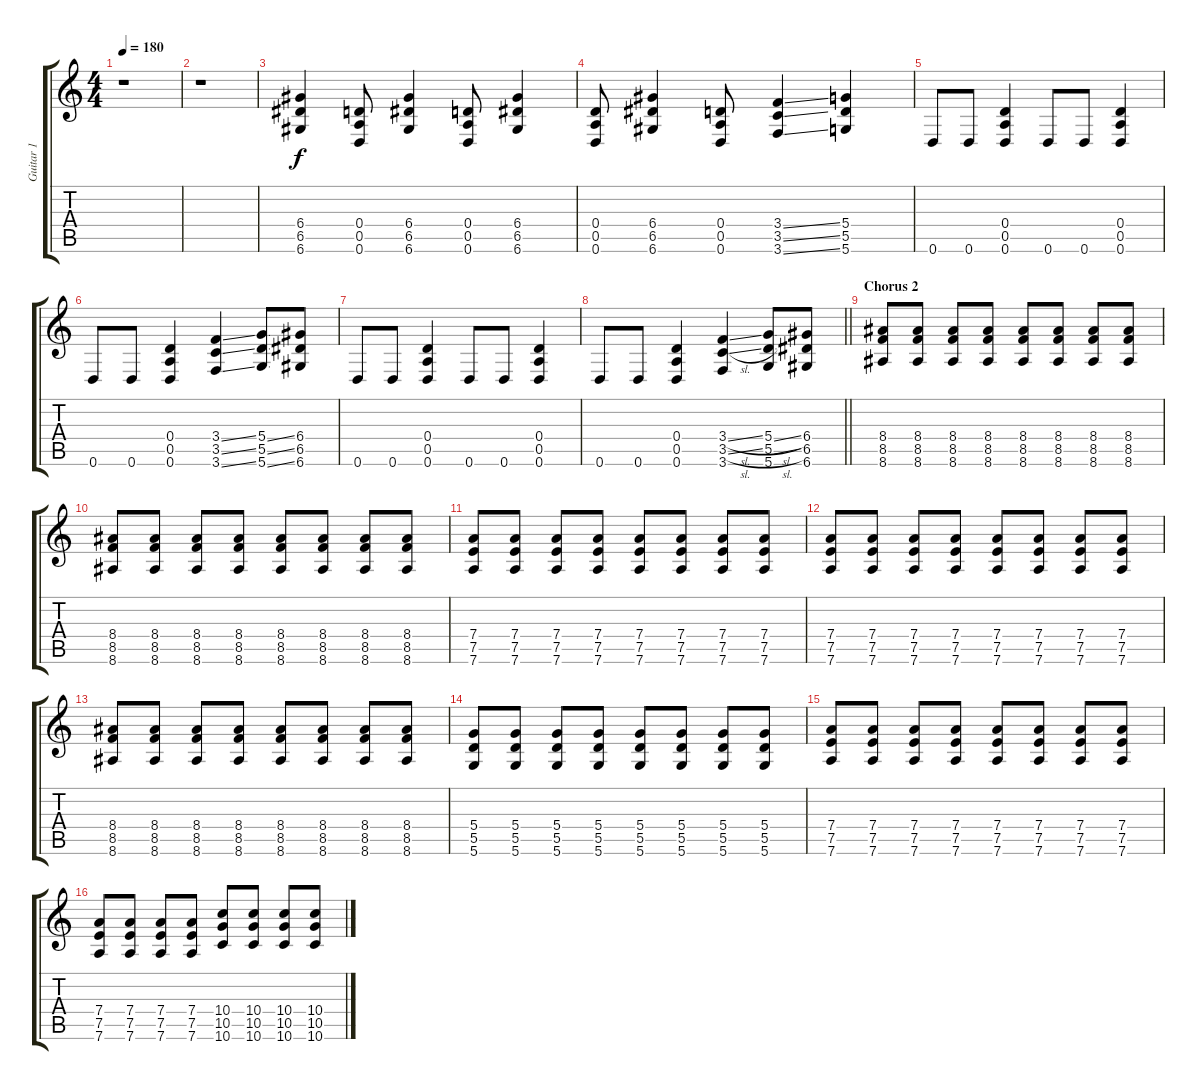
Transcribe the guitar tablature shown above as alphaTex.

\track ("Guitar 1" "Guitar 1") {instrument distortionguitar}
\staff {score tabs}
\tuning (E4 B3 G3 D3 A2 D2) {hide}
\ts (4 4)
\tempo 180
\clef g2
\ks c
r.1{dy f} |
r.1 |
(6.4 6.5 6.6).4 (0.4 0.5 0.6).8 (6.4 6.5 6.6).4 (0.4 0.5 0.6).8 (6.4 6.5 6.6).4 |
(0.4 0.5 0.6).8 (6.4 6.5 6.6).4 (0.4 0.5 0.6).8 (3.4{ss} 3.5{ss} 3.6{ss}).4 (5.4 5.5 5.6).4 |
0.6.8 0.6.8 (0.4 0.5 0.6).4 0.6.8 0.6.8 (0.4 0.5 0.6).4 |
0.6.8 0.6.8 (0.4 0.5 0.6).4 (3.4{ss} 3.5{ss} 3.6{ss}).4 (5.4{ss} 5.5{ss} 5.6{ss}).8 (6.4 6.5 6.6).8 |
0.6.8 0.6.8 (0.4 0.5 0.6).4 0.6.8 0.6.8 (0.4 0.5 0.6).4 |
\barLineRight lightlight
0.6.8 0.6.8 (0.4 0.5 0.6).4 (3.4{sl} 3.5{sl} 3.6).4 (5.4{sl} 5.5{sl} 5.6).8 (6.4 6.5 6.6).8 |
\section ("" "Chorus 2")
(8.4 8.5 8.6).8 (8.4 8.5 8.6).8 (8.4 8.5 8.6).8 (8.4 8.5 8.6).8 (8.4 8.5 8.6).8 (8.4 8.5 8.6).8 (8.4 8.5 8.6).8 (8.4 8.5 8.6).8 |
(8.4 8.5 8.6).8 (8.4 8.5 8.6).8 (8.4 8.5 8.6).8 (8.4 8.5 8.6).8 (8.4 8.5 8.6).8 (8.4 8.5 8.6).8 (8.4 8.5 8.6).8 (8.4 8.5 8.6).8 |
(7.4 7.5 7.6).8 (7.4 7.5 7.6).8 (7.4 7.5 7.6).8 (7.4 7.5 7.6).8 (7.4 7.5 7.6).8 (7.4 7.5 7.6).8 (7.4 7.5 7.6).8 (7.4 7.5 7.6).8 |
(7.4 7.5 7.6).8 (7.4 7.5 7.6).8 (7.4 7.5 7.6).8 (7.4 7.5 7.6).8 (7.4 7.5 7.6).8 (7.4 7.5 7.6).8 (7.4 7.5 7.6).8 (7.4 7.5 7.6).8 |
(8.4 8.5 8.6).8 (8.4 8.5 8.6).8 (8.4 8.5 8.6).8 (8.4 8.5 8.6).8 (8.4 8.5 8.6).8 (8.4 8.5 8.6).8 (8.4 8.5 8.6).8 (8.4 8.5 8.6).8 |
(5.4 5.5 5.6).8 (5.4 5.5 5.6).8 (5.4 5.5 5.6).8 (5.4 5.5 5.6).8 (5.4 5.5 5.6).8 (5.4 5.5 5.6).8 (5.4 5.5 5.6).8 (5.4 5.5 5.6).8 |
(7.4 7.5 7.6).8 (7.4 7.5 7.6).8 (7.4 7.5 7.6).8 (7.4 7.5 7.6).8 (7.4 7.5 7.6).8 (7.4 7.5 7.6).8 (7.4 7.5 7.6).8 (7.4 7.5 7.6).8 |
(7.4 7.5 7.6).8 (7.4 7.5 7.6).8 (7.4 7.5 7.6).8 (7.4 7.5 7.6).8 (10.4 10.5 10.6).8 (10.4 10.5 10.6).8 (10.4 10.5 10.6).8 (10.4 10.5 10.6).8
